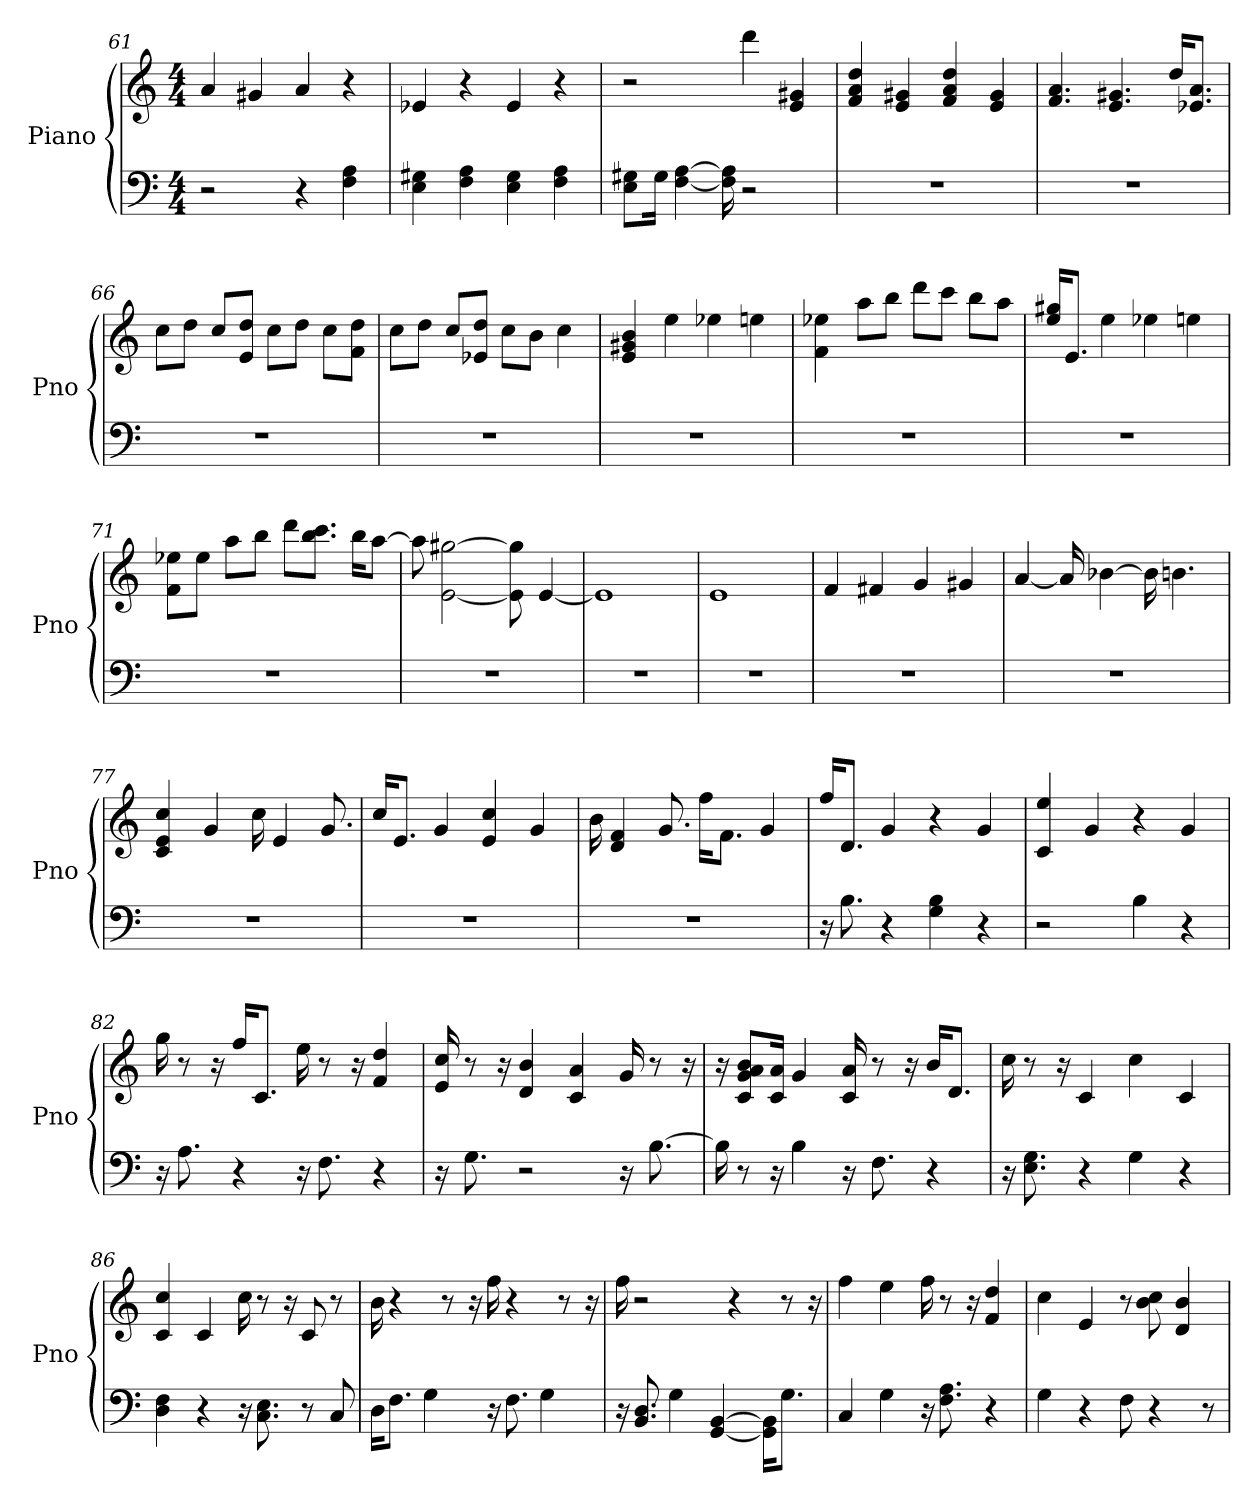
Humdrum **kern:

**kern	**kern
*part1	*part1
*staff2	*staff1
*I"Piano	*
*I'Pno	*
*clefF4	*clefG2
*k[]	*k[]
*C:	*C:
*M4/4	*M4/4
=61	=61
2r	4a
.	4g#
4r	4a
4F 4A	4r
=62	=62
4G# 4E	4e-
4F 4A	4r
4E 4G#	4e-
4A 4F	4r
=63	=63
8G#\ 8E\L	2r
16G#\Jk	.
[4F [4A	.
16F] 16A]	.
2r	4ddd
.	4e 4g#
=64	=64
1r	4dd 4f 4a
.	4e 4g#
.	4a 4dd 4f
.	4g# 4e
=65	=65
1r	4.f 4.a
.	4.e 4.g#
.	16dd/KL
.	8.a/ 8.e-/J
=66	=66
1r	8cc\L
.	8dd\J
.	8cc/L
.	8dd/ 8e/J
.	8cc\L
.	8dd\J
.	8cc\L
.	8f\ 8dd\J
=67	=67
1r	8cc\L
.	8dd\J
.	8cc/L
.	8dd/ 8e-/J
.	8cc\L
.	8b\J
.	4cc
=68	=68
1r	4b 4e 4g#
.	4ee
.	4ee-
.	4ee
=69	=69
1r	4ee- 4f
.	8aa\L
.	8bb\J
.	8ddd\L
.	8ccc\J
.	8bb\L
.	8aa\J
=70	=70
1r	16ee/ 16gg#/KL
.	8.e/J
.	4ee
.	4ee-
.	4ee
=71	=71
1r	8f\ 8ee-\L
.	8ee-\J
.	8aa\L
.	8bb\J
.	8ddd\L
.	8.bb\ 8.ccc\J
.	16bb\KL
.	[8aa\J
=72	=72
1r	8aa]
.	[2gg# [2e
.	8gg#] 8e]
.	[4e
=73	=73
1r	1e]
=74	=74
1r	1e
=75	=75
1r	4f
.	4f#
.	4g
.	4g#
=76	=76
1r	[4a
.	16a]
.	[4b-
.	16b-]
.	4.b
=77	=77
1r	4cc 4c 4e
.	4g
.	16cc
.	4e
.	8.g
=78	=78
1r	16cc/KL
.	8.e/J
.	4g
.	4cc 4e
.	4g
=79	=79
1r	16b
.	4f 4d
.	8.g
.	16ff\KL
.	8.f\J
.	4g
=80	=80
16r	16ff/KL
8.B	8.d/J
4r	4g
4B 4G	4r
4r	4g
=81	=81
2r	4ee 4c
.	4g
4B	4r
4r	4g
=82	=82
16r	16gg
8.A	8r
.	16r
4r	16ff/KL
.	8.c/J
16r	16ee
8.F	8r
.	16r
4r	4dd 4f
=83	=83
16r	16cc 16e
8.G	8r
.	16r
2r	4b 4d
.	4c 4a
16r	16g
[8.B	8r
.	16r
=84	=84
16B]	16r
8r	8g/ 8a/ 8c/ 8b/L
16r	16a/ 16c/Jk
4B	4g
16r	16a 16c
8.F	8r
.	16r
4r	16b/KL
.	8.d/J
=85	=85
16r	16cc
8.G 8.E	8r
.	16r
4r	4c
4G	4cc
4r	4c
=86	=86
4F 4D	4cc 4c
4r	4c
16r	16cc
8.C 8.E	8r
.	16r
8r	8c
8C	8r
=87	=87
16D\KL	16b
8.F\J	4r
4G	.
.	8r
.	16r
16r	16ff
8.F	4r
4G	.
.	8r
.	16r
=88	=88
16r	16ff
8.BB 8.D	2r
4G	.
[4BB [4GG	.
.	4r
16BB]\ 16GG]\KL	.
8.G\J	8r
.	16r
=89	=89
4C	4ff
4G	4ee
16r	16ff
8.F 8.A	8r
.	16r
4r	4dd 4f
=90	=90
4G	4cc
4r	4e
8F	8r
4r	8b 8cc
.	4b 4d
8r	.
=	=
*-	*-
